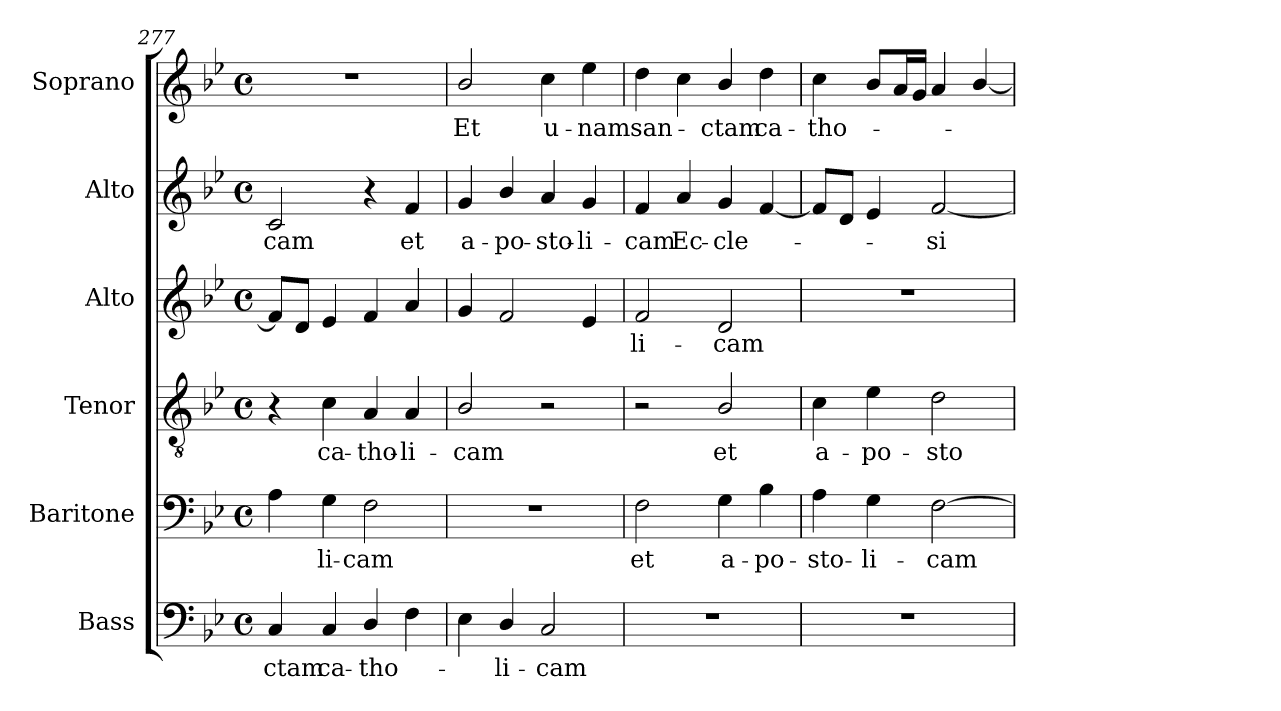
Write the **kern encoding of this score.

**kern	**text	**kern	**text	**kern	**text	**kern	**text	**kern	**text	**kern	**text
*part6	*part6	*part5	*part5	*part4	*part4	*part3	*part3	*part2	*part2	*part1	*part1
*staff6	*staff6	*staff5	*staff5	*staff4	*staff4	*staff3	*staff3	*staff2	*staff2	*staff1	*staff1
*I"Bass	*	*I"Baritone	*	*I"Tenor	*	*I"Alto	*	*I"Alto	*	*I"Soprano	*
*I'B.	*	*I'Bar.	*	*I'T.	*	*I'A.	*	*I'A.	*	*I'S.	*
*clefF4	*	*clefF4	*	*clefGv2	*	*clefG2	*	*clefG2	*	*clefG2	*
*	*	*	*	*ITrd7c12	*	*	*	*	*	*	*
*k[b-e-]	*	*k[b-e-]	*	*k[b-e-]	*	*k[b-e-]	*	*k[b-e-]	*	*k[b-e-]	*
*B-:	*	*B-:	*	*B-:	*	*B-:	*	*B-:	*	*B-:	*
*M4/4	*	*M4/4	*	*M4/4	*	*M4/4	*	*M4/4	*	*M4/4	*
*met(c)	*	*met(c)	*	*met(c)	*	*met(c)	*	*met(c)	*	*met(c)	*
=277	=277	=277	=277	=277	=277	=277	=277	=277	=277	=277	=277
!	!LO:LY:b:color=#000000	!	!	!	!	!	!	!	!	!	!
!	!	!	!	!	!	!	!	!	!LO:LY:b:color=#000000	!	!
4Ci/	-ctam	4Ai\	.	4r	.	8fi/L]	.	2ci/	-cam	1r	.
.	.	.	.	.	.	8di/J	.	.	.	.	.
!	!LO:LY:b:color=#000000	!	!	!	!	!	!	!	!	!	!
!	!	!	!LO:LY:b:color=#000000	!	!	!	!	!	!	!	!
!	!	!	!	!	!LO:LY:b:color=#000000	!	!	!	!	!	!
4Ci/	ca-	4Gi\	-li-	4Ci\	ca-	4e-i/	.	.	.	.	.
!	!LO:LY:b:color=#000000	!	!	!	!	!	!	!	!	!	!
!	!	!	!LO:LY:b:color=#000000	!	!	!	!	!	!	!	!
!	!	!	!	!	!LO:LY:b:color=#000000	!	!	!	!	!	!
4Di/	-tho-	2Fi\	-cam	4AAi/	-tho-	4fi/	.	4r	.	.	.
!	!	!	!	!	!LO:LY:b:color=#000000	!	!	!	!	!	!
!	!	!	!	!	!	!	!	!	!LO:LY:b:color=#000000	!	!
4Fi\	.	.	.	4AAi/	-li-	4ai/	.	4fi/	et	.	.
=278	=278	=278	=278	=278	=278	=278	=278	=278	=278	=278	=278
!	!	!	!	!	!LO:LY:b:color=#000000	!	!	!	!	!	!
!	!	!	!	!	!	!	!	!	!LO:LY:b:color=#000000	!	!
!	!	!	!	!	!	!	!	!	!	!	!LO:LY:b:color=#000000
4E-i\	.	1r	.	2BB-i/	-cam	4gi/	.	4gi/	a-	2b-i/	Et
!	!LO:LY:b:color=#000000	!	!	!	!	!	!	!	!	!	!
!	!	!	!	!	!	!	!	!	!LO:LY:b:color=#000000	!	!
4Di/	-li-	.	.	.	.	2fi/	.	4b-i/	-po-	.	.
!	!LO:LY:b:color=#000000	!	!	!	!	!	!	!	!	!	!
!	!	!	!	!	!	!	!	!	!LO:LY:b:color=#000000	!	!
!	!	!	!	!	!	!	!	!	!	!	!LO:LY:b:color=#000000
2Ci/	-cam	.	.	2r	.	.	.	4ai/	-sto-	4cci\	u-
!	!	!	!	!	!	!	!	!	!LO:LY:b:color=#000000	!	!
!	!	!	!	!	!	!	!	!	!	!	!LO:LY:b:color=#000000
.	.	.	.	.	.	4e-i/	.	4gi/	-li-	4ee-i\	-nam
=279	=279	=279	=279	=279	=279	=279	=279	=279	=279	=279	=279
!	!	!	!LO:LY:b:color=#000000	!	!	!	!	!	!	!	!
!	!	!	!	!	!	!	!LO:LY:b:color=#000000	!	!	!	!
!	!	!	!	!	!	!	!	!	!LO:LY:b:color=#000000	!	!
!	!	!	!	!	!	!	!	!	!	!	!LO:LY:b:color=#000000
1r	.	2Fi\	et	2r	.	2fi/	-li-	4fi/	-cam	4ddi\	san-
!	!	!	!	!	!	!	!	!	!LO:LY:b:color=#000000	!	!
.	.	.	.	.	.	.	.	4ai/	Ec-	4cci\	.
!	!	!	!LO:LY:b:color=#000000	!	!	!	!	!	!	!	!
!	!	!	!	!	!LO:LY:b:color=#000000	!	!	!	!	!	!
!	!	!	!	!	!	!	!LO:LY:b:color=#000000	!	!	!	!
!	!	!	!	!	!	!	!	!	!LO:LY:b:color=#000000	!	!
!	!	!	!	!	!	!	!	!	!	!	!LO:LY:b:color=#000000
.	.	4Gi\	a-	2BB-i/	et	2di/	-cam	4gi/	-cle-	4b-i/	-ctam
!	!	!	!LO:LY:b:color=#000000	!	!	!	!	!	!	!	!
!	!	!	!	!	!	!	!	!	!	!	!LO:LY:b:color=#000000
.	.	4B-i\	-po-	.	.	.	.	[4fi/	.	4ddi\	ca-
=280	=280	=280	=280	=280	=280	=280	=280	=280	=280	=280	=280
!	!	!	!LO:LY:b:color=#000000	!	!	!	!	!	!	!	!
!	!	!	!	!	!LO:LY:b:color=#000000	!	!	!	!	!	!
!	!	!	!	!	!	!	!	!	!	!	!LO:LY:b:color=#000000
1r	.	4Ai\	-sto-	4Ci\	a-	1r	.	8fi/L]	.	4cci\	-tho-
.	.	.	.	.	.	.	.	8di/J	.	.	.
!	!	!	!LO:LY:b:color=#000000	!	!	!	!	!	!	!	!
!	!	!	!	!	!LO:LY:b:color=#000000	!	!	!	!	!	!
.	.	4Gi\	-li-	4E-i\	-po-	.	.	4e-i/	.	8b-i/L	.
.	.	.	.	.	.	.	.	.	.	16ai/L	.
.	.	.	.	.	.	.	.	.	.	16gi/JJ	.
!	!	!	!LO:LY:b:color=#000000	!	!	!	!	!	!	!	!
!	!	!	!	!	!LO:LY:b:color=#000000	!	!	!	!	!	!
!	!	!	!	!	!	!	!	!	!LO:LY:b:color=#000000	!	!
.	.	[2Fi\	-cam	2Di\	-sto-	.	.	[2fi/	-si-	4ai/	.
.	.	.	.	.	.	.	.	.	.	[4b-i/	.
=	=	=	=	=	=	=	=	=	=	=	=
*-	*-	*-	*-	*-	*-	*-	*-	*-	*-	*-	*-
